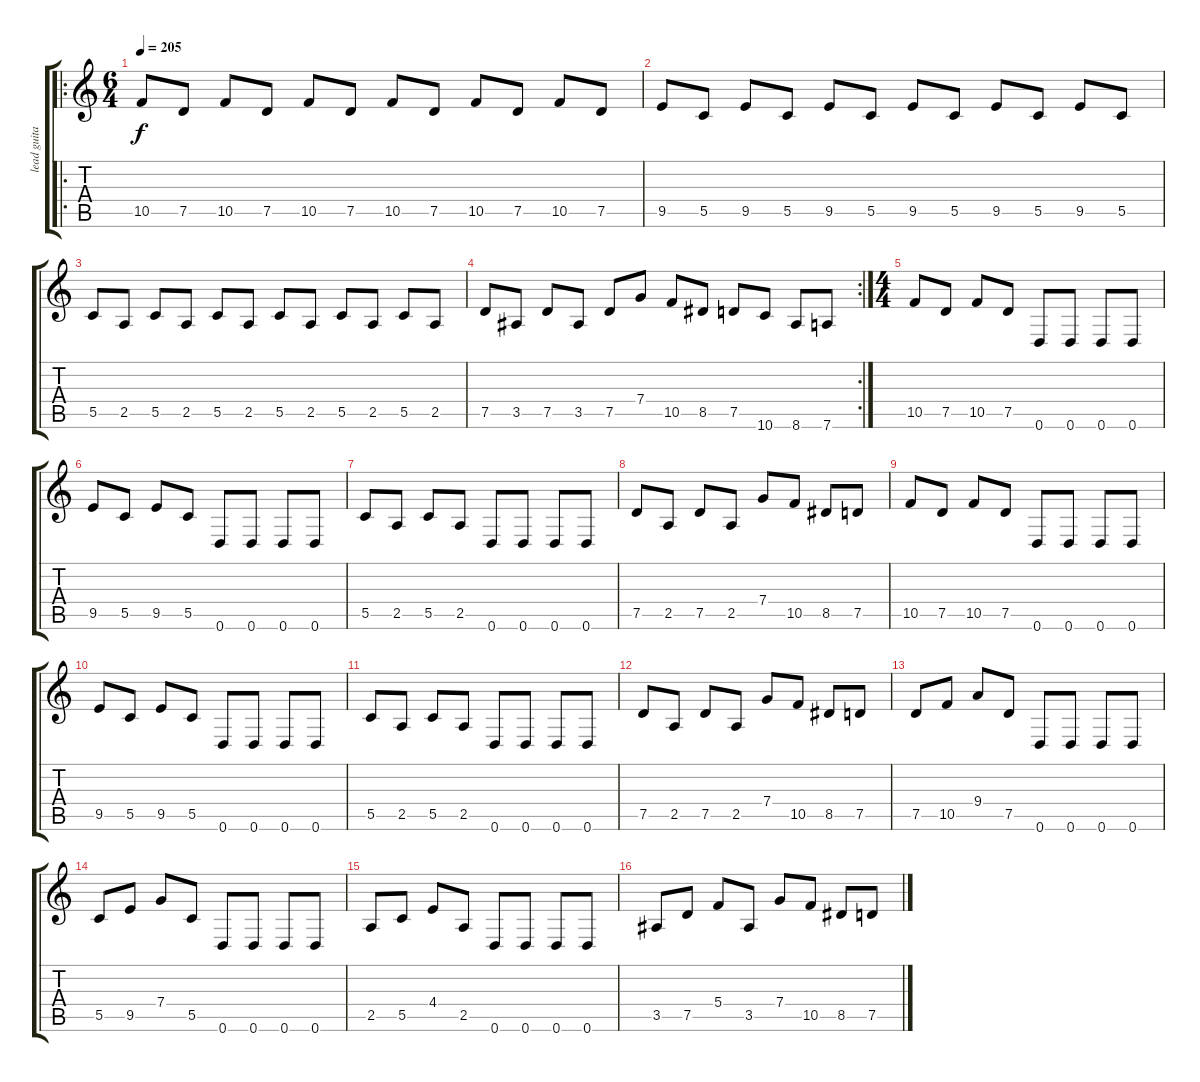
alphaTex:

\track ("lead guitar(" "lead guita") {instrument distortionguitar bank 1}
\staff {score tabs}
\tuning (D4 A3 F3 C3 G2 D2) {hide}
\ro
\ts (6 4)
\tempo 205
\clef g2
\ks c
10.5.8{dy f} 7.5.8 10.5.8 7.5.8 10.5.8 7.5.8 10.5.8 7.5.8 10.5.8 7.5.8 10.5.8 7.5.8 |
9.5.8 5.5.8 9.5.8 5.5.8 9.5.8 5.5.8 9.5.8 5.5.8 9.5.8 5.5.8 9.5.8 5.5.8 |
5.5.8 2.5.8 5.5.8 2.5.8 5.5.8 2.5.8 5.5.8 2.5.8 5.5.8 2.5.8 5.5.8 2.5.8 |
\rc 2
7.5.8 3.5.8 7.5.8 3.5.8 7.5.8 7.4.8 10.5.8 8.5.8 7.5.8 10.6.8 8.6.8 7.6.8 |
\ts (4 4)
10.5.8 7.5.8 10.5.8 7.5.8 0.6.8 0.6.8 0.6.8 0.6.8 |
9.5.8 5.5.8 9.5.8 5.5.8 0.6.8 0.6.8 0.6.8 0.6.8 |
5.5.8 2.5.8 5.5.8 2.5.8 0.6.8 0.6.8 0.6.8 0.6.8 |
7.5.8 2.5.8 7.5.8 2.5.8 7.4.8 10.5.8 8.5.8 7.5.8 |
10.5.8 7.5.8 10.5.8 7.5.8 0.6.8 0.6.8 0.6.8 0.6.8 |
9.5.8 5.5.8 9.5.8 5.5.8 0.6.8 0.6.8 0.6.8 0.6.8 |
5.5.8 2.5.8 5.5.8 2.5.8 0.6.8 0.6.8 0.6.8 0.6.8 |
7.5.8 2.5.8 7.5.8 2.5.8 7.4.8 10.5.8 8.5.8 7.5.8 |
7.5.8 10.5.8 9.4.8 7.5.8 0.6.8 0.6.8 0.6.8 0.6.8 |
5.5.8 9.5.8 7.4.8 5.5.8 0.6.8 0.6.8 0.6.8 0.6.8 |
2.5.8 5.5.8 4.4.8 2.5.8 0.6.8 0.6.8 0.6.8 0.6.8 |
3.5.8 7.5.8 5.4.8 3.5.8 7.4.8 10.5.8 8.5.8 7.5.8
